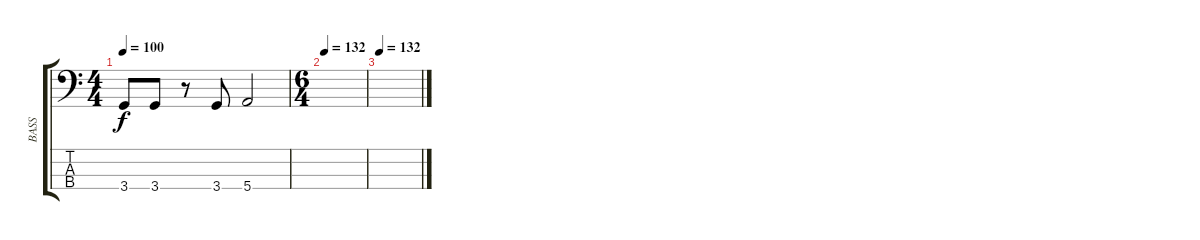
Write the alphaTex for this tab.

\track ("BASS" "BASS") {instrument electricbassfinger}
\staff {score tabs}
\tuning (G2 D2 A1 E1) {hide}
\ts (4 4)
\tempo 100
\clef f4
\ks c
3.4.8{dy f} 3.4.8 r.8 3.4.8 5.4.2 |
\ts (6 4)
\tempo 132
|
\tempo 132
